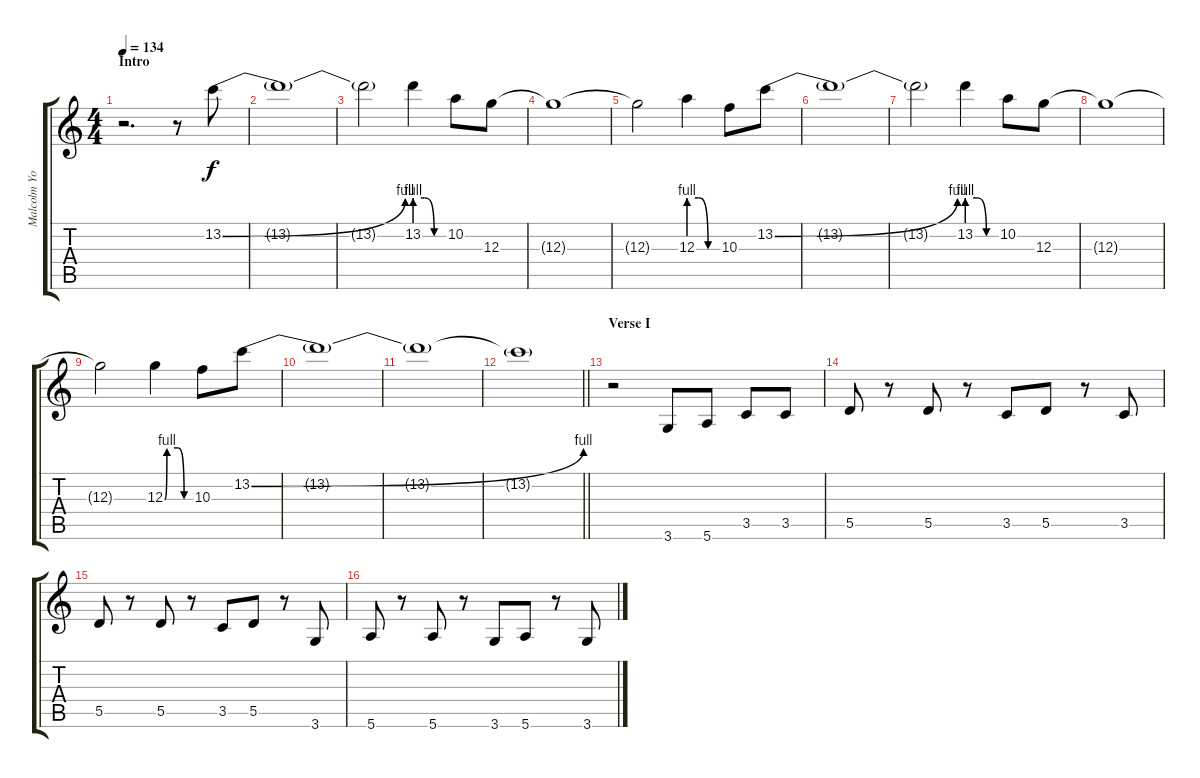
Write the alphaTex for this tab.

\track ("Malcolm Young" "Malcolm Yo") {instrument overdrivenguitar}
\staff {score tabs}
\tuning (E4 B3 G3 D3 A2 E2) {hide}
\ts (4 4)
\section ("" "Intro")
\tempo 134
\clef g2
\ks c
r.2{d dy f instrument overdrivenguitar} r.8 13.2{be (bend 0 0 60 4)}.8 |
13.2{t}.1 |
13.2{t}.2 13.2{be (custom 0 4 20 4 40 0 60 0)}.4 10.2.8 12.3.8 |
12.3{t}.1 |
12.3{t}.2 12.3{be (custom 0 4 20 4 40 0 60 0)}.4 10.3.8 13.2{be (bend 0 0 60 4)}.8 |
13.2{t}.1 |
13.2{t}.2 13.2{be (custom 0 4 20 4 40 0 60 0)}.4 10.2.8 12.3.8 |
12.3{t}.1 |
12.3{t}.2 12.3{be (custom 0 0 5 4 30 4 45 0 60 0)}.4 10.3.8 13.2{be (bend 0 0 60 4)}.8 |
13.2{t}.1 |
13.2{t}.1 |
\barLineRight lightlight
13.2{t}.1 |
\section ("" "Verse I")
r.2 3.6.8 5.6.8 3.5.8 3.5.8 |
5.5.8 r.8 5.5.8 r.8 3.5.8 5.5.8 r.8 3.5.8 |
5.5.8 r.8 5.5.8 r.8 3.5.8 5.5.8 r.8 3.6.8 |
5.6.8 r.8 5.6.8 r.8 3.6.8 5.6.8 r.8 3.6.8
